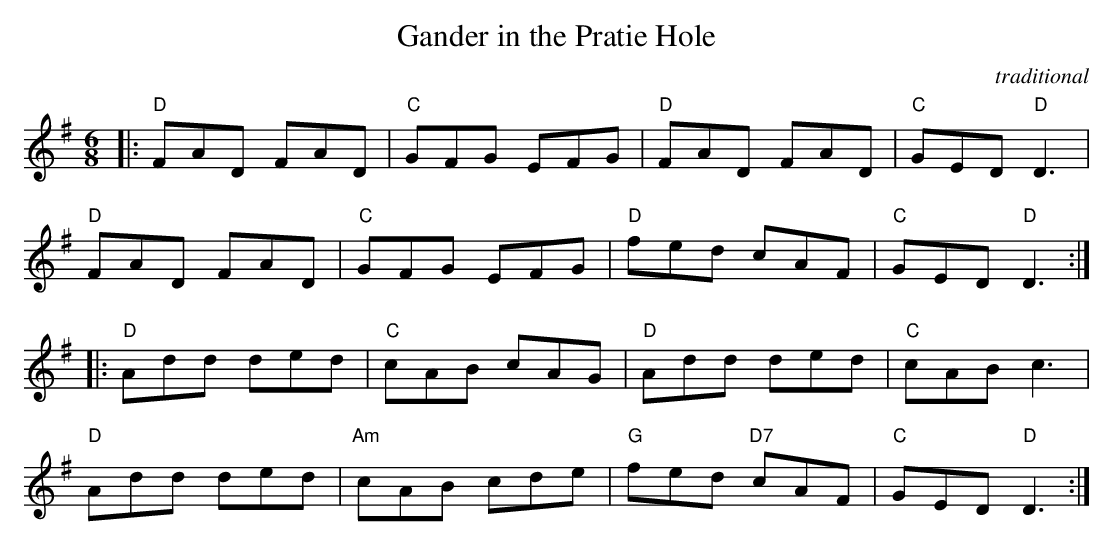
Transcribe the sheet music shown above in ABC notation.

X:1
T:Gander in the Pratie Hole
M:6/8
L:1/8
C:traditional
K:G
|:"D"FAD FAD|"C"GFG EFG|"D"FAD FAD|"C"GED "D"D3|!
"D"FAD FAD|"C"GFG EFG|"D"fed cAF|"C"GED "D"D3:|!
|:"D"Add ded|"C"cAB cAG|"D"Add ded|"C"cAB c3|!
"D"Add ded|"Am"cAB cde|"G"fed "D7"cAF|"C"GED "D"D3:|
